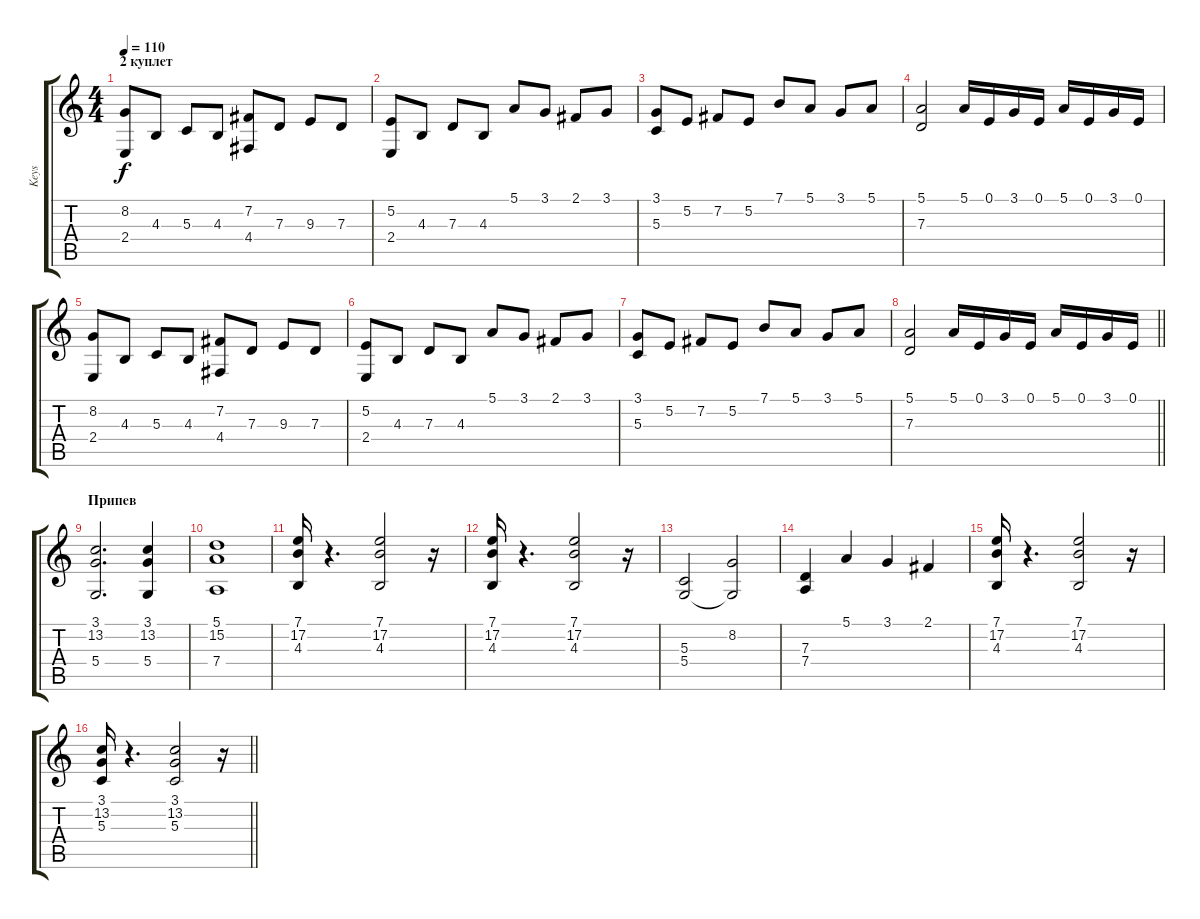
\track ("Keys" "Keys") {instrument stringensemble1}
\staff {score tabs}
\tuning (E4 B3 G3 D3 A2 E2) {hide}
\ts (4 4)
\section ("" "2 куплет")
\tempo 110
\clef g2
\ks c
(8.2 2.4).8{dy f} 4.3.8 5.3.8 4.3.8 (7.2 4.4).8 7.3.8 9.3.8 7.3.8 |
(5.2 2.4).8 4.3.8 7.3.8 4.3.8 5.1.8 3.1.8 2.1.8 3.1.8 |
(3.1 5.3).8 5.2.8 7.2.8 5.2.8 7.1.8 5.1.8 3.1.8 5.1.8 |
(5.1 7.3).2 5.1.16 0.1.16 3.1.16 0.1.16 5.1.16 0.1.16 3.1.16 0.1.16 |
(8.2 2.4).8 4.3.8 5.3.8 4.3.8 (7.2 4.4).8 7.3.8 9.3.8 7.3.8 |
(5.2 2.4).8 4.3.8 7.3.8 4.3.8 5.1.8 3.1.8 2.1.8 3.1.8 |
(3.1 5.3).8 5.2.8 7.2.8 5.2.8 7.1.8 5.1.8 3.1.8 5.1.8 |
\barLineRight lightlight
(5.1 7.3).2 5.1.16 0.1.16 3.1.16 0.1.16 5.1.16 0.1.16 3.1.16 0.1.16 |
\section ("" "Припев")
(3.1 13.2 5.4).2{d} (3.1 13.2 5.4).4 |
(5.1 15.2 7.4).1 |
(7.1 17.2 4.3).16 r.4{d} (7.1 17.2 4.3).2 r.16 |
(7.1 17.2 4.3).16 r.4{d} (7.1 17.2 4.3).2 r.16 |
(5.3 5.4).2 (8.2 5.4{t}).2 |
(7.3 7.4).4 5.1.4 3.1.4 2.1.4 |
(7.1 17.2 4.3).16 r.4{d} (7.1 17.2 4.3).2 r.16 |
\barLineRight lightlight
(3.1 13.2 5.3).16 r.4{d} (3.1 13.2 5.3).2 r.16
